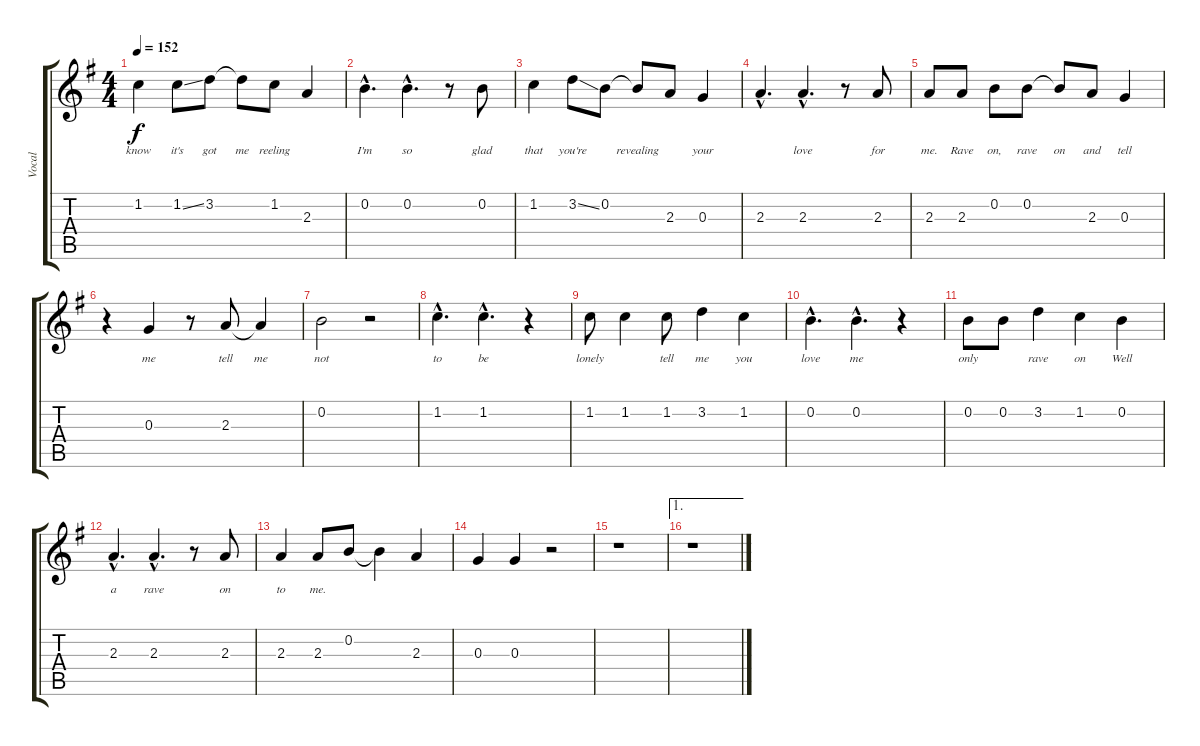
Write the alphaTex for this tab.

\track ("Vocal" "Vocal") {instrument synthvoice}
\staff {score tabs}
\tuning (E5 B4 G4 D4 A3 E3) {hide}
\ts (4 4)
\tempo 152
\clef g2
\ks g
1.2.4{lyrics (0 "know") lyrics (1 "") lyrics (2 "") lyrics (3 "") lyrics (4 "") dy f} 1.2{ss}.8{lyrics (0 "it's") lyrics (1 "") lyrics (2 "") lyrics (3 "") lyrics (4 "")} 3.2.8{lyrics (0 "got") lyrics (1 "") lyrics (2 "") lyrics (3 "") lyrics (4 "")} 3.2{t}.8{lyrics (0 "me") lyrics (1 "") lyrics (2 "") lyrics (3 "") lyrics (4 "")} 1.2.8{lyrics (0 "reeling") lyrics (1 "") lyrics (2 "") lyrics (3 "") lyrics (4 "")} 2.3.4{lyrics (0 "") lyrics (1 "") lyrics (2 "") lyrics (3 "") lyrics (4 "")} |
0.2{hac}.4{d lyrics (0 "I'm") lyrics (1 "") lyrics (2 "") lyrics (3 "") lyrics (4 "")} 0.2{hac}.4{d lyrics (0 "so") lyrics (1 "") lyrics (2 "") lyrics (3 "") lyrics (4 "")} r.8 0.2.8{lyrics (0 "glad") lyrics (1 "") lyrics (2 "") lyrics (3 "") lyrics (4 "")} |
1.2.4{lyrics (0 "that") lyrics (1 "") lyrics (2 "") lyrics (3 "") lyrics (4 "")} 3.2{ss}.8{lyrics (0 "you're") lyrics (1 "") lyrics (2 "") lyrics (3 "") lyrics (4 "")} 0.2.8{lyrics (0 "") lyrics (1 "") lyrics (2 "") lyrics (3 "") lyrics (4 "")} 0.2{t}.8{lyrics (0 "revealing") lyrics (1 "") lyrics (2 "") lyrics (3 "") lyrics (4 "")} 2.3.8{lyrics (0 "") lyrics (1 "") lyrics (2 "") lyrics (3 "") lyrics (4 "")} 0.3.4{lyrics (0 "your") lyrics (1 "") lyrics (2 "") lyrics (3 "") lyrics (4 "")} |
2.3{hac}.4{d lyrics (0 "") lyrics (1 "") lyrics (2 "") lyrics (3 "") lyrics (4 "")} 2.3{hac}.4{d lyrics (0 "love") lyrics (1 "") lyrics (2 "") lyrics (3 "") lyrics (4 "")} r.8 2.3.8{lyrics (0 "for") lyrics (1 "") lyrics (2 "") lyrics (3 "") lyrics (4 "")} |
2.3.8{lyrics (0 "me.") lyrics (1 "") lyrics (2 "") lyrics (3 "") lyrics (4 "")} 2.3.8{lyrics (0 "Rave") lyrics (1 "") lyrics (2 "") lyrics (3 "") lyrics (4 "")} 0.2.8{lyrics (0 "on,") lyrics (1 "") lyrics (2 "") lyrics (3 "") lyrics (4 "")} 0.2.8{lyrics (0 "rave") lyrics (1 "") lyrics (2 "") lyrics (3 "") lyrics (4 "")} 0.2{t}.8{lyrics (0 "on") lyrics (1 "") lyrics (2 "") lyrics (3 "") lyrics (4 "")} 2.3.8{lyrics (0 "and") lyrics (1 "") lyrics (2 "") lyrics (3 "") lyrics (4 "")} 0.3.4{lyrics (0 "tell") lyrics (1 "") lyrics (2 "") lyrics (3 "") lyrics (4 "")} |
r.4 0.3.4{lyrics (0 "me") lyrics (1 "") lyrics (2 "") lyrics (3 "") lyrics (4 "")} r.8 2.3.8{lyrics (0 "tell") lyrics (1 "") lyrics (2 "") lyrics (3 "") lyrics (4 "")} 2.3{t}.4{lyrics (0 "me") lyrics (1 "") lyrics (2 "") lyrics (3 "") lyrics (4 "")} |
0.2.2{lyrics (0 "not") lyrics (1 "") lyrics (2 "") lyrics (3 "") lyrics (4 "")} r.2 |
1.2{hac}.4{d lyrics (0 "to") lyrics (1 "") lyrics (2 "") lyrics (3 "") lyrics (4 "")} 1.2{hac}.4{d lyrics (0 "be") lyrics (1 "") lyrics (2 "") lyrics (3 "") lyrics (4 "")} r.4 |
1.2.8{lyrics (0 "lonely") lyrics (1 "") lyrics (2 "") lyrics (3 "") lyrics (4 "")} 1.2.4{lyrics (0 "") lyrics (1 "") lyrics (2 "") lyrics (3 "") lyrics (4 "")} 1.2.8{lyrics (0 "tell") lyrics (1 "") lyrics (2 "") lyrics (3 "") lyrics (4 "")} 3.2.4{lyrics (0 "me") lyrics (1 "") lyrics (2 "") lyrics (3 "") lyrics (4 "")} 1.2.4{lyrics (0 "you") lyrics (1 "") lyrics (2 "") lyrics (3 "") lyrics (4 "")} |
0.2{hac}.4{d lyrics (0 "love") lyrics (1 "") lyrics (2 "") lyrics (3 "") lyrics (4 "")} 0.2{hac}.4{d lyrics (0 "me") lyrics (1 "") lyrics (2 "") lyrics (3 "") lyrics (4 "")} r.4 |
0.2.8{lyrics (0 "only") lyrics (1 "") lyrics (2 "") lyrics (3 "") lyrics (4 "")} 0.2.8{lyrics (0 "") lyrics (1 "") lyrics (2 "") lyrics (3 "") lyrics (4 "")} 3.2.4{lyrics (0 "rave") lyrics (1 "") lyrics (2 "") lyrics (3 "") lyrics (4 "")} 1.2.4{lyrics (0 "on") lyrics (1 "") lyrics (2 "") lyrics (3 "") lyrics (4 "")} 0.2.4{lyrics (0 "Well") lyrics (1 "") lyrics (2 "") lyrics (3 "") lyrics (4 "")} |
2.3{hac}.4{d lyrics (0 "a") lyrics (1 "") lyrics (2 "") lyrics (3 "") lyrics (4 "")} 2.3{hac}.4{d lyrics (0 "rave") lyrics (1 "") lyrics (2 "") lyrics (3 "") lyrics (4 "")} r.8 2.3.8{lyrics (0 "on") lyrics (1 "") lyrics (2 "") lyrics (3 "") lyrics (4 "")} |
2.3.4{lyrics (0 "to") lyrics (1 "") lyrics (2 "") lyrics (3 "") lyrics (4 "")} 2.3.8{lyrics (0 "me.") lyrics (1 "") lyrics (2 "") lyrics (3 "") lyrics (4 "")} 0.2.8 0.2{t}.4 2.3.4 |
0.3.4 0.3.4 r.2 |
r.1 |
\ae 1
r.1
